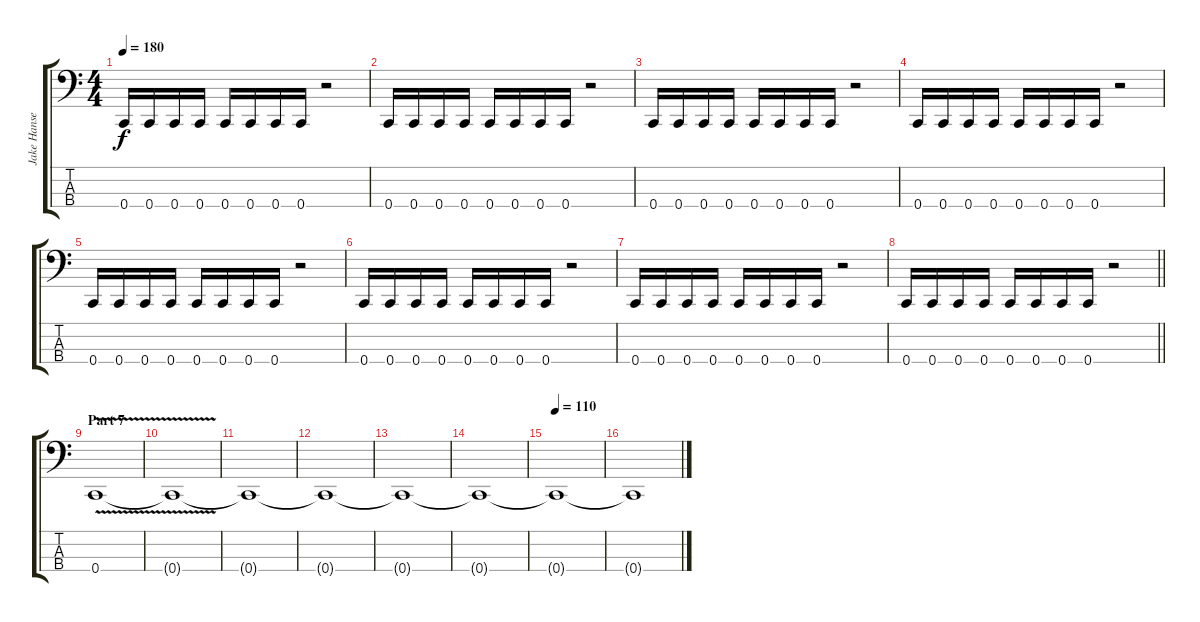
\track ("Jake Hansen" "Jake Hanse") {instrument electricbasspick}
\staff {score tabs}
\tuning (F2 C2 G1 C1) {hide}
\ts (4 4)
\tempo 180
\clef f4
\ks c
0.4.16{dy f} 0.4.16 0.4.16 0.4.16 0.4.16 0.4.16 0.4.16 0.4.16 r.2 |
0.4.16 0.4.16 0.4.16 0.4.16 0.4.16 0.4.16 0.4.16 0.4.16 r.2 |
0.4.16 0.4.16 0.4.16 0.4.16 0.4.16 0.4.16 0.4.16 0.4.16 r.2 |
0.4.16 0.4.16 0.4.16 0.4.16 0.4.16 0.4.16 0.4.16 0.4.16 r.2 |
0.4.16 0.4.16 0.4.16 0.4.16 0.4.16 0.4.16 0.4.16 0.4.16 r.2 |
0.4.16 0.4.16 0.4.16 0.4.16 0.4.16 0.4.16 0.4.16 0.4.16 r.2 |
0.4.16 0.4.16 0.4.16 0.4.16 0.4.16 0.4.16 0.4.16 0.4.16 r.2 |
\barLineRight lightlight
0.4.16 0.4.16 0.4.16 0.4.16 0.4.16 0.4.16 0.4.16 0.4.16 r.2 |
\section ("" "Part 7")
0.4{v}.1{volume 8} |
0.4{t}.1 |
0.4{t}.1 |
0.4{t}.1 |
0.4{t}.1{volume 0} |
0.4{t}.1 |
\tempo 110
0.4{t}.1 |
0.4{t}.1
